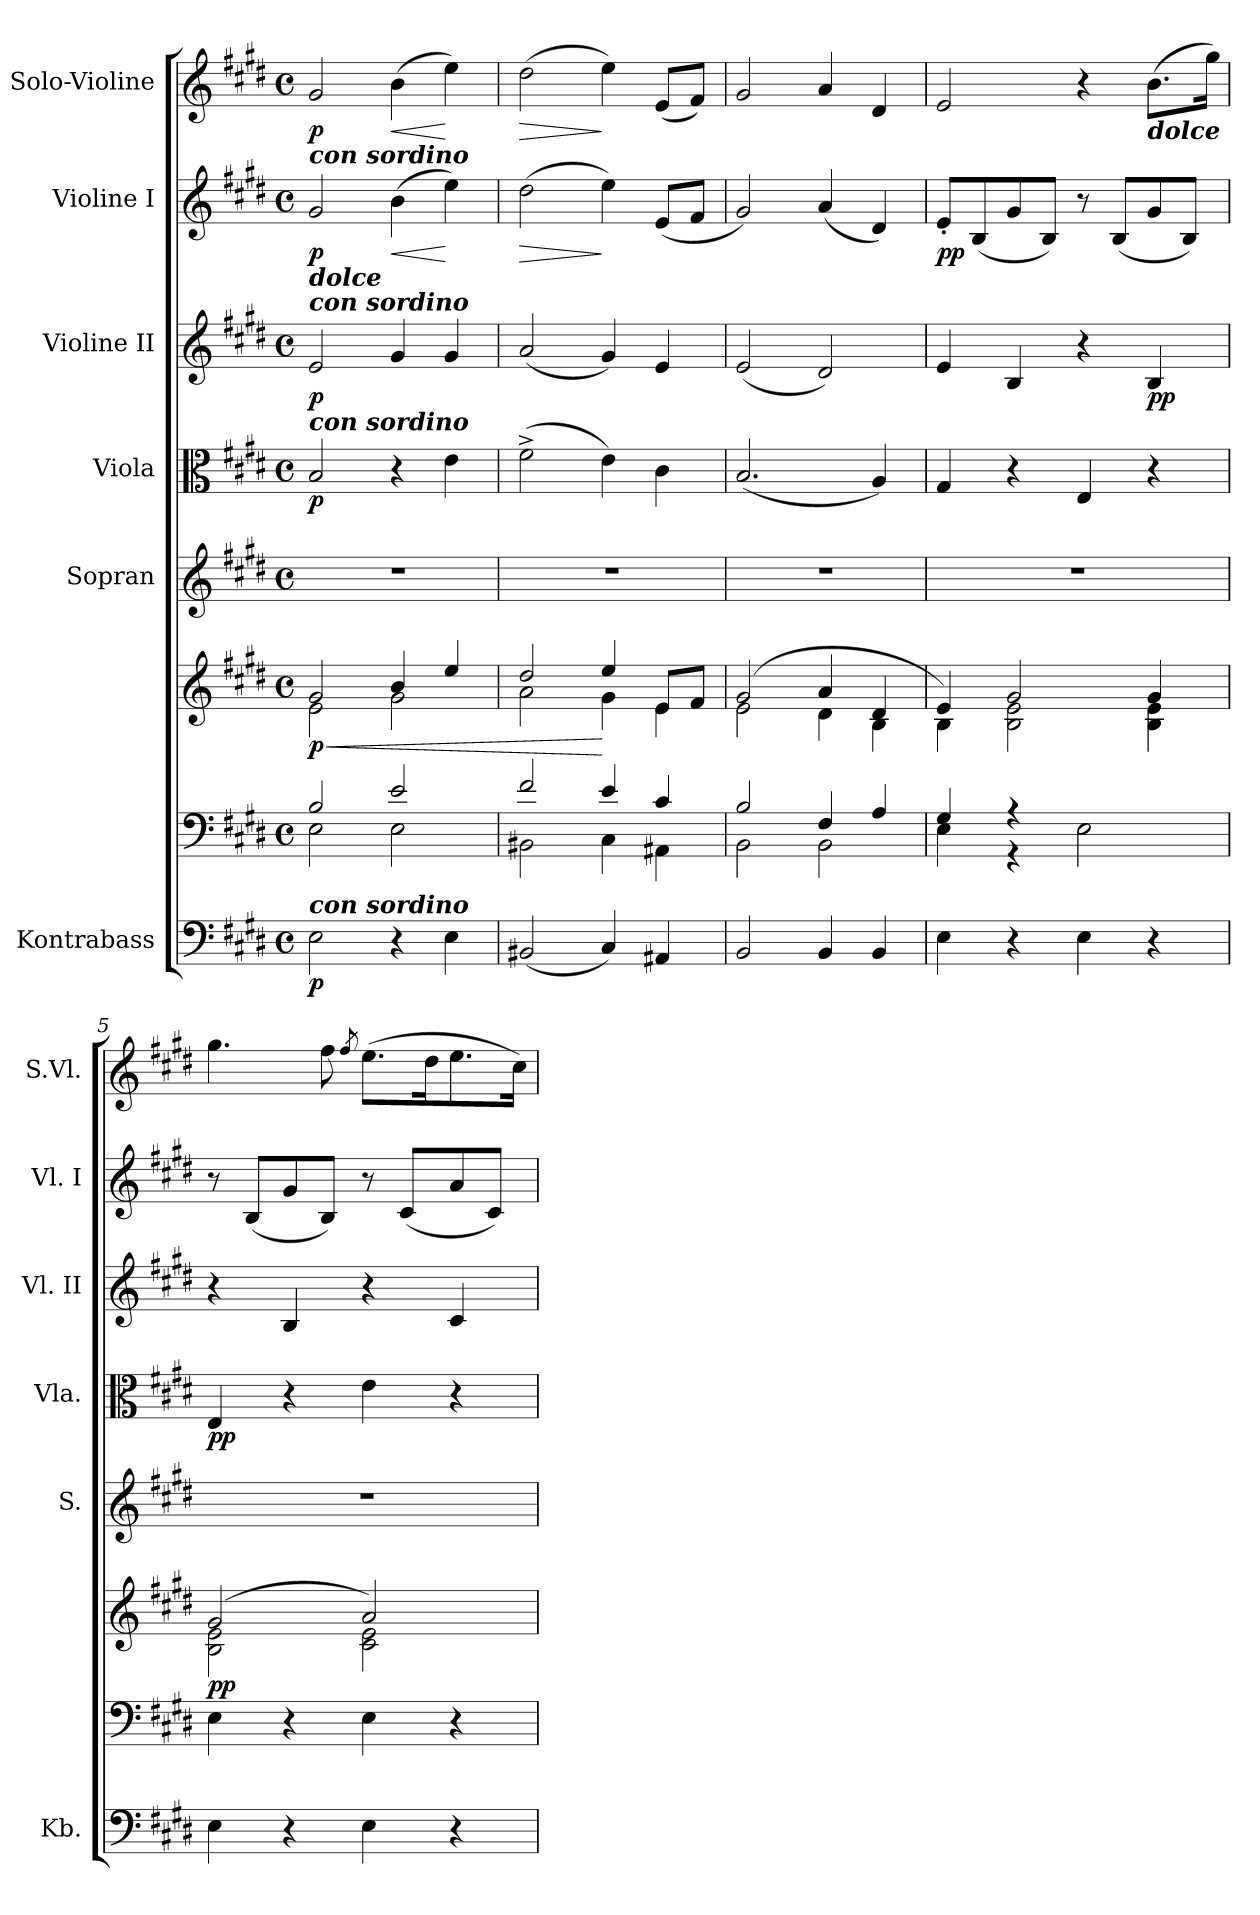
**kern	**dynam	**kern	**kern	**dynam	**kern	**kern	**dynam	**kern	**dynam	**kern	**dynam	**kern	**dynam
*part7	*part7	*part6	*part6	*part6	*part5	*part4	*part4	*part3	*part3	*part2	*part2	*part1	*part1
*staff8	*staff8	*staff7	*staff6	*staff6/7	*staff5	*staff4	*staff4	*staff3	*staff3	*staff2	*staff2	*staff1	*staff1
*I"Kontrabass	*	*	*	*	*I"Sopran	*I"Viola	*	*I"Violine II	*	*I"Violine I	*	*I"Solo-Violine	*
*I'Kb.	*	*	*	*	*I'S.	*I'Vla.	*	*I'Vl. II	*	*I'Vl. I	*	*I'S.Vl.	*
*clefF4	*	*clefF4	*clefG2	*	*clefG2	*clefC3	*	*clefG2	*	*clefG2	*	*clefG2	*
*ITrd7c12	*	*	*	*	*	*	*	*	*	*	*	*	*
*k[f#c#g#d#]	*	*k[f#c#g#d#]	*k[f#c#g#d#]	*	*k[f#c#g#d#]	*k[f#c#g#d#]	*	*k[f#c#g#d#]	*	*k[f#c#g#d#]	*	*k[f#c#g#d#]	*
*E:	*	*E:	*E:	*	*E:	*E:	*	*E:	*	*E:	*	*E:	*
*M4/4	*	*M4/4	*M4/4	*	*M4/4	*M4/4	*	*M4/4	*	*M4/4	*	*M4/4	*
*met(c)	*	*met(c)	*met(c)	*	*met(c)	*met(c)	*	*met(c)	*	*met(c)	*	*met(c)	*
=1	=1	=1	=1	=1	=1	=1	=1	=1	=1	=1	=1	=1	=1
*	*	*^	*	*	*	*	*	*	*	*	*	*	*
!	!	!	!	!	!	!	!	!	!	!	!LO:TX:b:Bi:t=dolce	!	!	!
!	!	!	!	!	!	!	!	!	!	!	!LO:TX:a:Bi:t=con sordino	!	!	!
!	!	!	!	!	!	!	!	!	!LO:TX:a:Bi:t=con sordino	!	!	!	!	!
!	!	!	!	!	!	!	!LO:TX:a:Bi:t=con sordino	!	!	!	!	!	!	!
!LO:TX:a:Bi:t=con sordino	!	!	!	!	!	!	!	!	!	!	!	!	!	!
!	!LO:DY:b	!	!	!	!LO:HP:b	!	!	!	!	!	!	!	!	!
*	*	*	*	*^	*	*	*	*	*	*	*	*	*	*
!	!	!	!	!	!	!LO:DY:n=1:b	!	!	!LO:DY:b	!	!LO:DY:b	!	!LO:DY:b	!	!LO:DY:b
2EE\	p	2B/	2E\	2g#/	2e\	< p	1r	2B/	p	2e/	p	2g#/	p	2g#/	p
!	!	!	!	!	!	!	!	!	!	!	!	!	!LO:HP:b	!	!LO:HP:b
4r	.	2e/	2E\	4b/	2g#\	.	.	4r	.	4g#/	.	(>4b\	<	(>4b\	<
4EE\	.	.	.	4ee/	.	.	.	4e\	.	4g#/	.	4ee\)	[	4ee\)	[
=2	=2	=2	=2	=2	=2	=2	=2	=2	=2	=2	=2	=2	=2	=2	=2
!	!	!	!	!	!	!	!	!	!	!	!	!	!LO:HP:b	!	!LO:HP:b
(<2BBB#X/	.	2f#/	2BB#X\	2dd#/	2a\	.	1r	(>2f#^>\	.	(<2a/	.	(>2dd#\	>	(>2dd#\	>
4CC#/)	.	4e/	4C#\	4ee/	4g#\	[	.	4e\)	.	4g#/)	.	4ee\)	]	4ee\)	]
4AAA#X/	.	4c#/	4AA#X\	8e/L	4e\	.	.	4c#\	.	4e/	.	(<8e/L	.	(<8e/L	.
.	.	.	.	8f#/J	.	.	.	.	.	.	.	8f#/J	.	8f#/J)	.
=3	=3	=3	=3	=3	=3	=3	=3	=3	=3	=3	=3	=3	=3	=3	=3
2BBB/	.	2B/	2BB\	(2g#/	2e\	.	1r	(<2.B/	.	(<2e/	.	2g#/)	.	2g#/	.
4BBB/	.	4F#/	2BB\	4a/	4d#\	.	.	.	.	2d#/)	.	(<4a/	.	4a/	.
4BBB/	.	4A/	.	4d#/	4B\	.	.	4A/)	.	.	.	4d#/)	.	4d#/	.
=4	=4	=4	=4	=4	=4	=4	=4	=4	=4	=4	=4	=4	=4	=4	=4
!	!	!	!	!	!	!	!	!	!	!	!	!	!LO:DY:b	!	!
4EE\	.	4G#/	4E\	4e/)	4B\	.	1r	4G#/	.	4e/	.	8e'</L	pp	2e/	.
.	.	.	.	.	.	.	.	.	.	.	.	(<8B/	.	.	.
4r	.	4r	4r	2g#/	2B\ 2e\	.	.	4r	.	4B/	.	8g#/	.	.	.
.	.	.	.	.	.	.	.	.	.	.	.	8B/J)	.	.	.
4EE\	.	2ryy	2E\	.	.	.	.	4E/	.	4r	.	8r	.	4r	.
.	.	.	.	.	.	.	.	.	.	.	.	(<8B/L	.	.	.
!	!	!	!	!	!	!	!	!	!	!	!	!	!	!LO:TX:b:Bi:t=dolce	!
!	!	!	!	!	!	!	!	!	!	!	!LO:DY:b	!	!	!	!
4r	.	.	.	4g#/	4B\ 4e\	.	.	4r	.	4B/	pp	8g#/	.	(>8.b\L	.
.	.	.	.	.	.	.	.	.	.	.	.	8B/J)	.	.	.
.	.	.	.	.	.	.	.	.	.	.	.	.	.	16gg#\Jk)	.
*	*	*v	*v	*	*	*	*	*	*	*	*	*	*	*	*
=5	=5	=5	=5	=5	=5	=5	=5	=5	=5	=5	=5	=5	=5	=5
!	!	!	!	!	!LO:DY:b	!	!	!LO:DY:b	!	!	!	!	!	!
4EE\	.	4E\	(2g#/	2B\ 2e\	pp	1r	4E/	pp	4r	.	8r	.	4.gg#\	.
.	.	.	.	.	.	.	.	.	.	.	(<8B/L	.	.	.
4r	.	4r	.	.	.	.	4r	.	4B/	.	8g#/	.	.	.
.	.	.	.	.	.	.	.	.	.	.	8B/J)	.	8ff#\	.
.	.	.	.	.	.	.	.	.	.	.	.	.	8qff#/	.
4EE\	.	4E\	2a/)	2c#\ 2e\	.	.	4e\	.	4r	.	8r	.	(>8.ee\L	.
.	.	.	.	.	.	.	.	.	.	.	(<8c#/L	.	.	.
.	.	.	.	.	.	.	.	.	.	.	.	.	16dd#\k	.
4r	.	4r	.	.	.	.	4r	.	4c#/	.	8a/	.	8.ee\	.
.	.	.	.	.	.	.	.	.	.	.	8c#/J)	.	.	.
.	.	.	.	.	.	.	.	.	.	.	.	.	16cc#\Jk)	.
*	*	*	*v	*v	*	*	*	*	*	*	*	*	*	*
=	=	=	=	=	=	=	=	=	=	=	=	=	=
*-	*-	*-	*-	*-	*-	*-	*-	*-	*-	*-	*-	*-	*-
